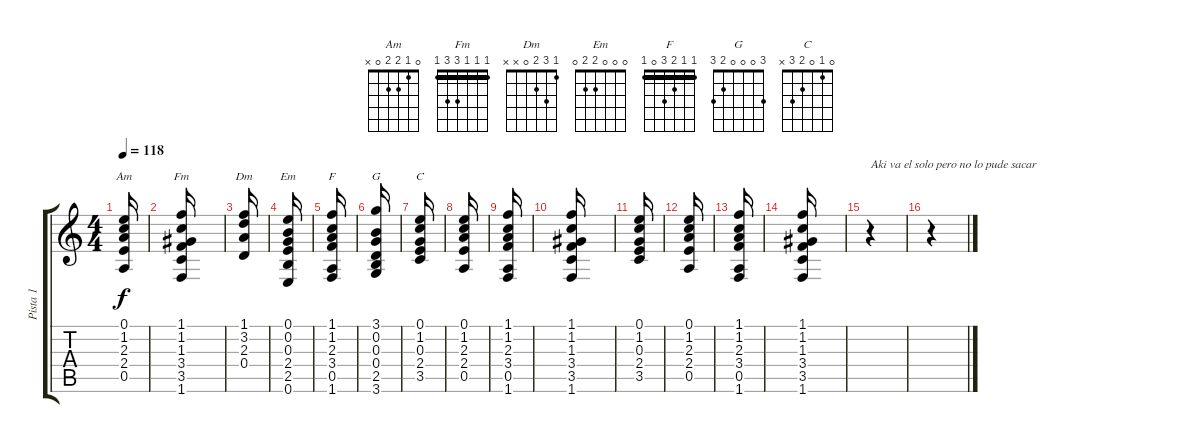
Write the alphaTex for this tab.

\track ("Pista 1" "Pista 1") {instrument distortionguitar}
\staff {score tabs}
\tuning (E4 B3 G3 D3 A2 E2) {hide}
\chord ("Am" 0 1 2 2 0 x)
\chord ("Fm" 1 1 1 3 3 1) {barre 1}
\chord ("Dm" 1 3 2 0 x x)
\chord ("Em" 0 0 0 2 2 0)
\chord ("F" 1 1 2 3 0 1) {barre 1}
\chord ("G" 3 0 0 0 2 3)
\chord ("C" 0 1 0 2 3 x)
\ts (4 4)
\tempo 118
\clef g2
\ks c
(0.1 1.2 2.3 2.4 0.5).16{ch "Am" dy f} |
(1.1 1.2 1.3 3.4 3.5 1.6).16{ch "Fm"} |
(1.1 3.2 2.3 0.4).16{ch "Dm"} |
(0.1 0.2 0.3 2.4 2.5 0.6).16{ch "Em"} |
(1.1 1.2 2.3 3.4 0.5 1.6).16{ch "F"} |
(3.1 0.2 0.3 0.4 2.5 3.6).16{ch "G"} |
(0.1 1.2 0.3 2.4 3.5).16{ch "C"} |
(0.1 1.2 2.3 2.4 0.5).16 |
(1.1 1.2 2.3 3.4 0.5 1.6).16 |
(1.1 1.2 1.3 3.4 3.5 1.6).16 |
(0.1 1.2 0.3 2.4 3.5).16 |
(0.1 1.2 2.3 2.4 0.5).16 |
(1.1 1.2 2.3 3.4 0.5 1.6).16 |
(1.1 1.2 1.3 3.4 3.5 1.6).16 |
r.4{txt "Aki va el solo pero no lo pude sacar "} |
r.4
